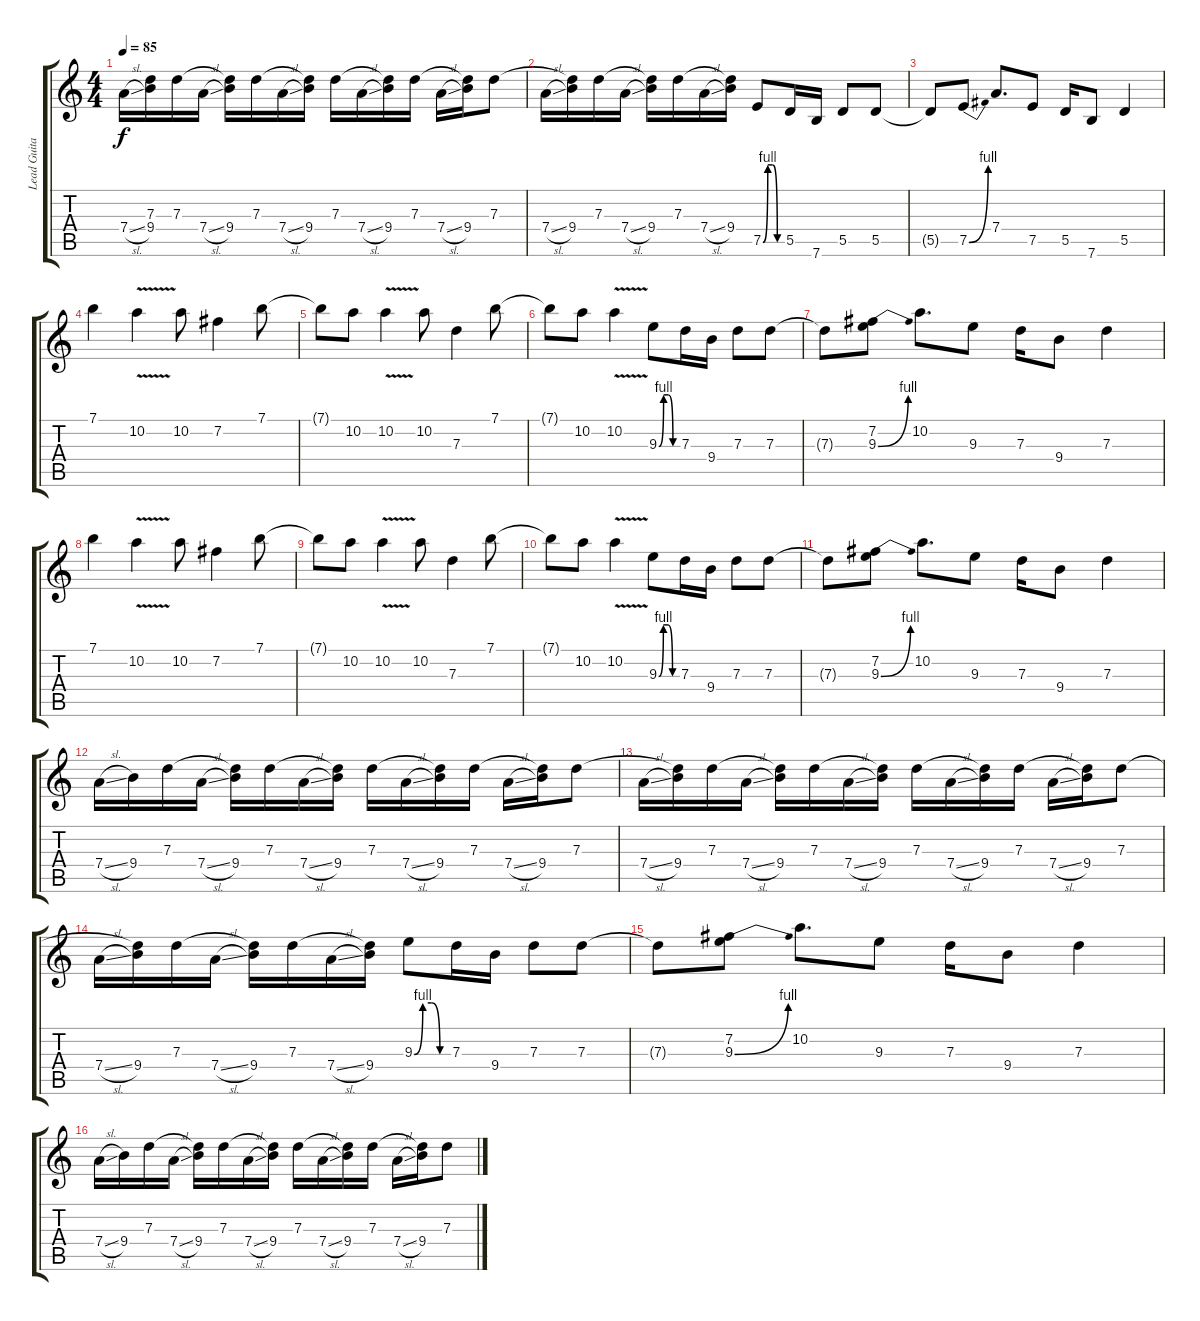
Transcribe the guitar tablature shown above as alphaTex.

\track ("Lead Guitar" "Lead Guita") {instrument overdrivenguitar}
\staff {score tabs}
\tuning (E4 B3 G3 D3 A2 E2) {hide}
\ts (4 4)
\tempo 85
\clef g2
\ks c
7.4{sl}.16{dy f} (7.3{t} 9.4).16 7.3.16 7.4{sl}.16 (7.3{t} 9.4).16 7.3.16 7.4{sl}.16 (7.3{t} 9.4).16 7.3.16 7.4{sl}.16 (7.3{t} 9.4).16 7.3.16 7.4{sl}.16 (7.3{t} 9.4).16 7.3.8 |
7.4{sl}.16 (7.3{t} 9.4).16 7.3.16 7.4{sl}.16 (7.3{t} 9.4).16 7.3.16 7.4{sl}.16 (7.3{t} 9.4).16 7.5{be (custom 0 0 15 4 30 4 45 0 60 0)}.8 5.5.16 7.6.16 5.5.8 5.5.8 |
5.5{t}.8 7.5{be (bend 0 0 60 4)}.8 7.4.8{d} 7.5.8 5.5.16 7.6.8 5.5.4 |
7.1.4 10.2{v}.4 10.2.8 7.2.4 7.1.8 |
7.1{t}.8 10.2.8 10.2{v}.4 10.2.8 7.3.4 7.1.8 |
7.1{t}.8 10.2.8 10.2{v}.4 9.3{be (custom 0 0 15 4 30 4 45 0 60 0)}.8 7.3.16 9.4.16 7.3.8 7.3.8 |
7.3{t}.8 (7.2 9.3{be (bend 0 0 60 4)}).8 10.2.8{d} 9.3.8 7.3.16 9.4.8 7.3.4 |
7.1.4 10.2{v}.4 10.2.8 7.2.4 7.1.8 |
7.1{t}.8 10.2.8 10.2{v}.4 10.2.8 7.3.4 7.1.8 |
7.1{t}.8 10.2.8 10.2{v}.4 9.3{be (custom 0 0 15 4 30 4 45 0 60 0)}.8 7.3.16 9.4.16 7.3.8 7.3.8 |
7.3{t}.8 (7.2 9.3{be (bend 0 0 60 4)}).8 10.2.8{d} 9.3.8 7.3.16 9.4.8 7.3.4 |
7.4{sl}.16{volume 16} 9.4.16 7.3.16 7.4{sl}.16 (7.3{t} 9.4).16 7.3.16 7.4{sl}.16 (7.3{t} 9.4).16 7.3.16 7.4{sl}.16 (7.3{t} 9.4).16 7.3.16 7.4{sl}.16 (7.3{t} 9.4).16 7.3.8 |
7.4{sl}.16 (7.3{t} 9.4).16 7.3.16 7.4{sl}.16 (7.3{t} 9.4).16 7.3.16 7.4{sl}.16 (7.3{t} 9.4).16 7.3.16 7.4{sl}.16 (7.3{t} 9.4).16 7.3.16 7.4{sl}.16 (7.3{t} 9.4).16 7.3.8 |
7.4{sl}.16 (7.3{t} 9.4).16 7.3.16 7.4{sl}.16 (7.3{t} 9.4).16 7.3.16 7.4{sl}.16 (7.3{t} 9.4).16 9.3{be (custom 0 0 15 4 30 4 45 0 60 0)}.8 7.3.16 9.4.16 7.3.8 7.3.8 |
7.3{t}.8 (7.2 9.3{be (bend 0 0 60 4)}).8 10.2.8{d} 9.3.8 7.3.16 9.4.8 7.3.4 |
7.4{sl}.16{volume 16} 9.4.16 7.3.16 7.4{sl}.16 (7.3{t} 9.4).16 7.3.16 7.4{sl}.16 (7.3{t} 9.4).16 7.3.16 7.4{sl}.16 (7.3{t} 9.4).16 7.3.16 7.4{sl}.16 (7.3{t} 9.4).16 7.3.8
